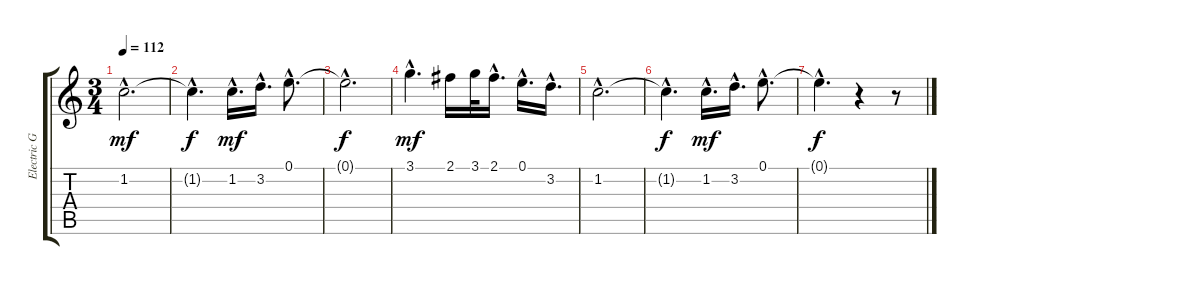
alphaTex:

\track ("Electric Guitar" "Electric G") {instrument distortionguitar}
\staff {score tabs}
\tuning (E4 B3 G3 D3 A2 E2) {hide}
\ts (3 4)
\tempo 112
\clef g2
\ks c
1.2{hac}.2{d dy mf} |
1.2{hac t}.4{d dy f} 1.2{hac}.16{d dy mf} 3.2{hac}.16{d} 0.1{hac}.8{d} |
0.1{hac t}.2{d dy f} |
3.1{hac}.4{d dy mf} 2.1.16 3.1.32 2.1{hac}.16{d} 0.1{hac}.16{d} 3.2{hac}.16{d} |
1.2{hac}.2{d} |
1.2{hac t}.4{d dy f} 1.2{hac}.16{d dy mf} 3.2{hac}.16{d} 0.1{hac}.8{d} |
0.1{hac t}.4{d dy f} r.4 r.8
